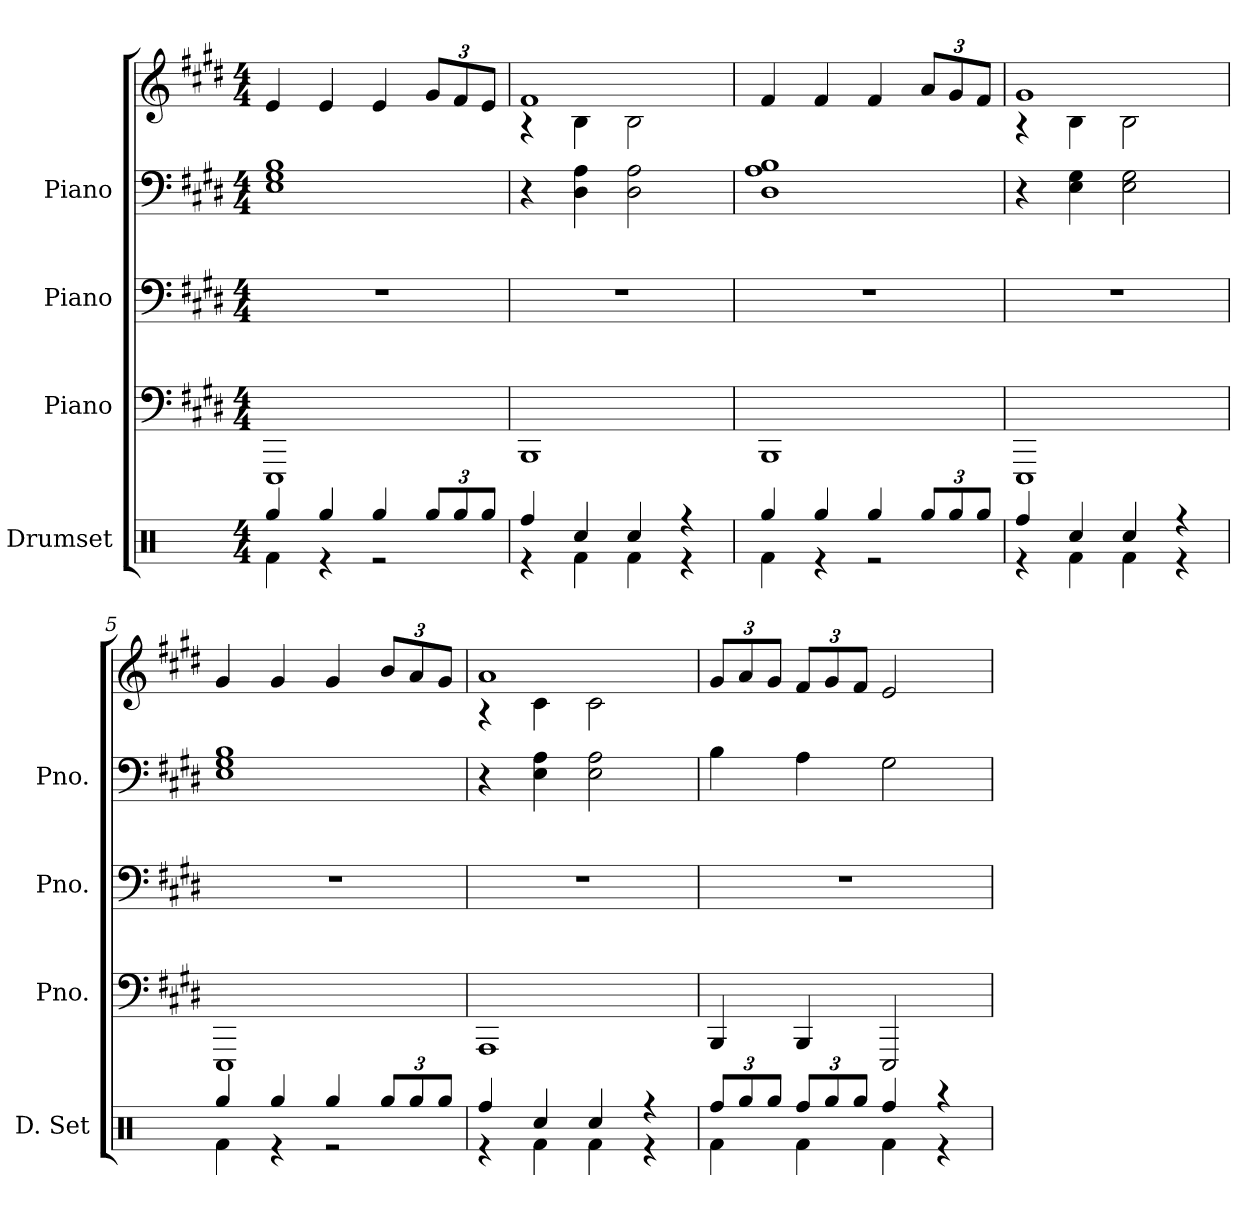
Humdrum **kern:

**kern	**kern	**kern	**kern	**kern
*part4	*part3	*part2	*part1	*part1
*staff5	*staff4	*staff3	*staff2	*staff1
*I"Drumset	*I"Piano	*I"Piano	*I"Piano	*
*I'D. Set	*I'Pno.	*I'Pno.	*I'Pno.	*
*clefX	*clefF4	*clefF4	*clefF4	*clefG2
*k[]	*k[f#c#g#d#]	*k[f#c#g#d#]	*k[f#c#g#d#]	*k[f#c#g#d#]
*M4/4	*M4/4	*M4/4	*M4/4	*M4/4
*MM100	*MM100	*MM100	*MM100	*MM100
=1	=1	=1	=1	=1
*^	*	*	*	*
4Rgg/	4Rf\	1EEE	1r	1E 1G# 1B	4e/
4Rgg/	4r	.	.	.	4e/
4Rgg/	2r	.	.	.	4e/
*Xbrackettup	*	*	*	*	*Xbrackettup
12Rgg/L	.	.	.	.	12g#/L
12Rgg/	.	.	.	.	12f#/
12Rgg/J	.	.	.	.	12e/J
=2	=2	=2	=2	=2	=2
*	*	*	*	*	*^
4Rff/	4r	1BBB	1r	4r	1f#	4r
4Rcc/	4Rf\	.	.	4D#\ 4A\	.	4B\
4Rcc/	4Rf\	.	.	2D#\ 2A\	.	2B\
4r	4r	.	.	.	.	.
*	*	*	*	*	*v	*v
=3	=3	=3	=3	=3	=3
4Rgg/	4Rf\	1BBB	1r	1D# 1A 1B	4f#/
4Rgg/	4r	.	.	.	4f#/
4Rgg/	2r	.	.	.	4f#/
12Rgg/L	.	.	.	.	12a/L
12Rgg/	.	.	.	.	12g#/
12Rgg/J	.	.	.	.	12f#/J
=4	=4	=4	=4	=4	=4
*	*	*	*	*	*^
4Rff/	4r	1EEE	1r	4r	1g#	4r
4Rcc/	4Rf\	.	.	4E\ 4G#\	.	4B\
4Rcc/	4Rf\	.	.	2E\ 2G#\	.	2B\
4r	4r	.	.	.	.	.
*	*	*	*	*	*v	*v
=5	=5	=5	=5	=5	=5
4Rgg/	4Rf\	1EEE	1r	1E 1G# 1B	4g#/
4Rgg/	4r	.	.	.	4g#/
4Rgg/	2r	.	.	.	4g#/
12Rgg/L	.	.	.	.	12b/L
12Rgg/	.	.	.	.	12a/
12Rgg/J	.	.	.	.	12g#/J
=6	=6	=6	=6	=6	=6
*	*	*	*	*	*^
4Rff/	4r	1AAA	1r	4r	1a	4r
4Rcc/	4Rf\	.	.	4E\ 4A\	.	4c#\
4Rcc/	4Rf\	.	.	2E\ 2A\	.	2c#\
4r	4r	.	.	.	.	.
*	*	*	*	*	*v	*v
!!LO:LB:g=z
=7	=7	=7	=7	=7	=7
12Rff/L	4Rf\	4BBB/	1r	4B\	12g#/L
12Rgg/	.	.	.	.	12a/
12Rgg/J	.	.	.	.	12g#/J
12Rff/L	4Rf\	4BBB/	.	4A\	12f#/L
12Rgg/	.	.	.	.	12g#/
12Rgg/J	.	.	.	.	12f#/J
4Rff/	4Rf\	2EEE/	.	2G#\	2e/
4r	4r	.	.	.	.
*v	*v	*	*	*	*
=	=	=	=	=
*-	*-	*-	*-	*-
